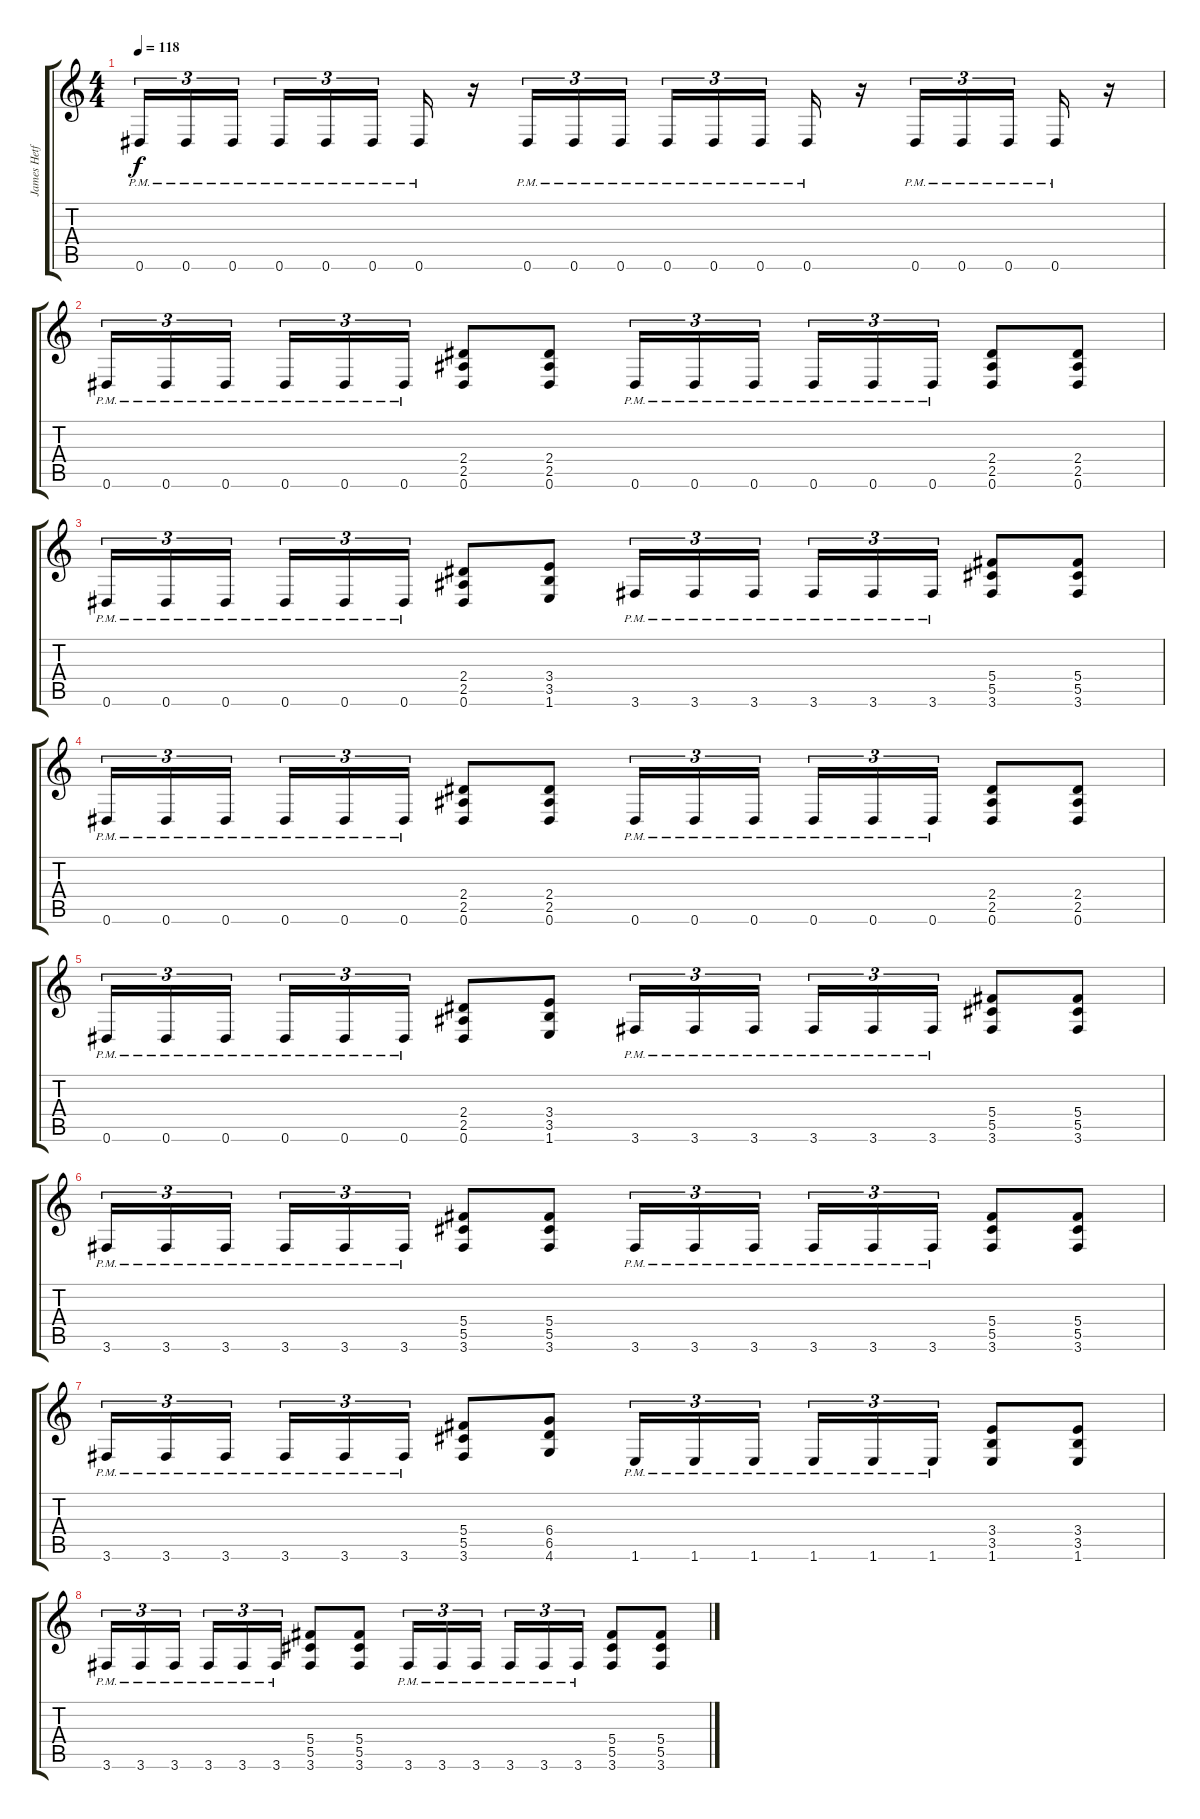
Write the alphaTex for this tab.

\track ("James Hetfield" "James Hetf") {instrument electricguitarjazz}
\staff {score tabs}
\tuning (Eb4 Bb3 Gb3 Db3 Ab2 Eb2) {hide}
\ts (4 4)
\tempo 118
\clef g2
\ks c
0.6{pm}.16{tu (3 2) dy f} 0.6{pm}.16{tu (3 2)} 0.6{pm}.16{tu (3 2) beam splitsecondary} 0.6{pm}.16{tu (3 2)} 0.6{pm}.16{tu (3 2)} 0.6{pm}.16{tu (3 2)} 0.6{pm}.16 r.16 0.6{pm}.16{tu (3 2)} 0.6{pm}.16{tu (3 2)} 0.6{pm}.16{tu (3 2)} 0.6{pm}.16{tu (3 2)} 0.6{pm}.16{tu (3 2)} 0.6{pm}.16{tu (3 2) beam splitsecondary} 0.6{pm}.16 r.16 0.6{pm}.16{tu (3 2)} 0.6{pm}.16{tu (3 2)} 0.6{pm}.16{tu (3 2) beam splitsecondary} 0.6{pm}.16 r.16 |
0.6{pm}.16{tu (3 2)} 0.6{pm}.16{tu (3 2)} 0.6{pm}.16{tu (3 2) beam splitsecondary} 0.6{pm}.16{tu (3 2)} 0.6{pm}.16{tu (3 2)} 0.6{pm}.16{tu (3 2)} (2.4 2.5 0.6).8 (2.4 2.5 0.6).8 0.6{pm}.16{tu (3 2)} 0.6{pm}.16{tu (3 2)} 0.6{pm}.16{tu (3 2) beam splitsecondary} 0.6{pm}.16{tu (3 2)} 0.6{pm}.16{tu (3 2)} 0.6{pm}.16{tu (3 2)} (2.4 2.5 0.6).8 (2.4 2.5 0.6).8 |
0.6{pm}.16{tu (3 2)} 0.6{pm}.16{tu (3 2)} 0.6{pm}.16{tu (3 2) beam splitsecondary} 0.6{pm}.16{tu (3 2)} 0.6{pm}.16{tu (3 2)} 0.6{pm}.16{tu (3 2)} (2.4 2.5 0.6).8 (3.4 3.5 1.6).8 3.6{pm}.16{tu (3 2)} 3.6{pm}.16{tu (3 2)} 3.6{pm}.16{tu (3 2) beam splitsecondary} 3.6{pm}.16{tu (3 2)} 3.6{pm}.16{tu (3 2)} 3.6{pm}.16{tu (3 2)} (5.4 5.5 3.6).8 (5.4 5.5 3.6).8 |
0.6{pm}.16{tu (3 2)} 0.6{pm}.16{tu (3 2)} 0.6{pm}.16{tu (3 2) beam splitsecondary} 0.6{pm}.16{tu (3 2)} 0.6{pm}.16{tu (3 2)} 0.6{pm}.16{tu (3 2)} (2.4 2.5 0.6).8 (2.4 2.5 0.6).8 0.6{pm}.16{tu (3 2)} 0.6{pm}.16{tu (3 2)} 0.6{pm}.16{tu (3 2) beam splitsecondary} 0.6{pm}.16{tu (3 2)} 0.6{pm}.16{tu (3 2)} 0.6{pm}.16{tu (3 2)} (2.4 2.5 0.6).8 (2.4 2.5 0.6).8 |
0.6{pm}.16{tu (3 2)} 0.6{pm}.16{tu (3 2)} 0.6{pm}.16{tu (3 2) beam splitsecondary} 0.6{pm}.16{tu (3 2)} 0.6{pm}.16{tu (3 2)} 0.6{pm}.16{tu (3 2)} (2.4 2.5 0.6).8 (3.4 3.5 1.6).8 3.6{pm}.16{tu (3 2)} 3.6{pm}.16{tu (3 2)} 3.6{pm}.16{tu (3 2) beam splitsecondary} 3.6{pm}.16{tu (3 2)} 3.6{pm}.16{tu (3 2)} 3.6{pm}.16{tu (3 2)} (5.4 5.5 3.6).8 (5.4 5.5 3.6).8 |
3.6{pm}.16{tu (3 2)} 3.6{pm}.16{tu (3 2)} 3.6{pm}.16{tu (3 2) beam splitsecondary} 3.6{pm}.16{tu (3 2)} 3.6{pm}.16{tu (3 2)} 3.6{pm}.16{tu (3 2)} (5.4 5.5 3.6).8 (5.4 5.5 3.6).8 3.6{pm}.16{tu (3 2)} 3.6{pm}.16{tu (3 2)} 3.6{pm}.16{tu (3 2) beam splitsecondary} 3.6{pm}.16{tu (3 2)} 3.6{pm}.16{tu (3 2)} 3.6{pm}.16{tu (3 2)} (5.4 5.5 3.6).8 (5.4 5.5 3.6).8 |
3.6{pm}.16{tu (3 2)} 3.6{pm}.16{tu (3 2)} 3.6{pm}.16{tu (3 2) beam splitsecondary} 3.6{pm}.16{tu (3 2)} 3.6{pm}.16{tu (3 2)} 3.6{pm}.16{tu (3 2)} (5.4 5.5 3.6).8 (6.4 6.5 4.6).8 1.6{pm}.16{tu (3 2)} 1.6{pm}.16{tu (3 2)} 1.6{pm}.16{tu (3 2) beam splitsecondary} 1.6{pm}.16{tu (3 2)} 1.6{pm}.16{tu (3 2)} 1.6{pm}.16{tu (3 2)} (3.4 3.5 1.6).8 (3.4 3.5 1.6).8 |
3.6{pm}.16{tu (3 2)} 3.6{pm}.16{tu (3 2)} 3.6{pm}.16{tu (3 2) beam splitsecondary} 3.6{pm}.16{tu (3 2)} 3.6{pm}.16{tu (3 2)} 3.6{pm}.16{tu (3 2)} (5.4 5.5 3.6).8 (5.4 5.5 3.6).8 3.6{pm}.16{tu (3 2)} 3.6{pm}.16{tu (3 2)} 3.6{pm}.16{tu (3 2) beam splitsecondary} 3.6{pm}.16{tu (3 2)} 3.6{pm}.16{tu (3 2)} 3.6{pm}.16{tu (3 2)} (5.4 5.5 3.6).8 (5.4 5.5 3.6).8
